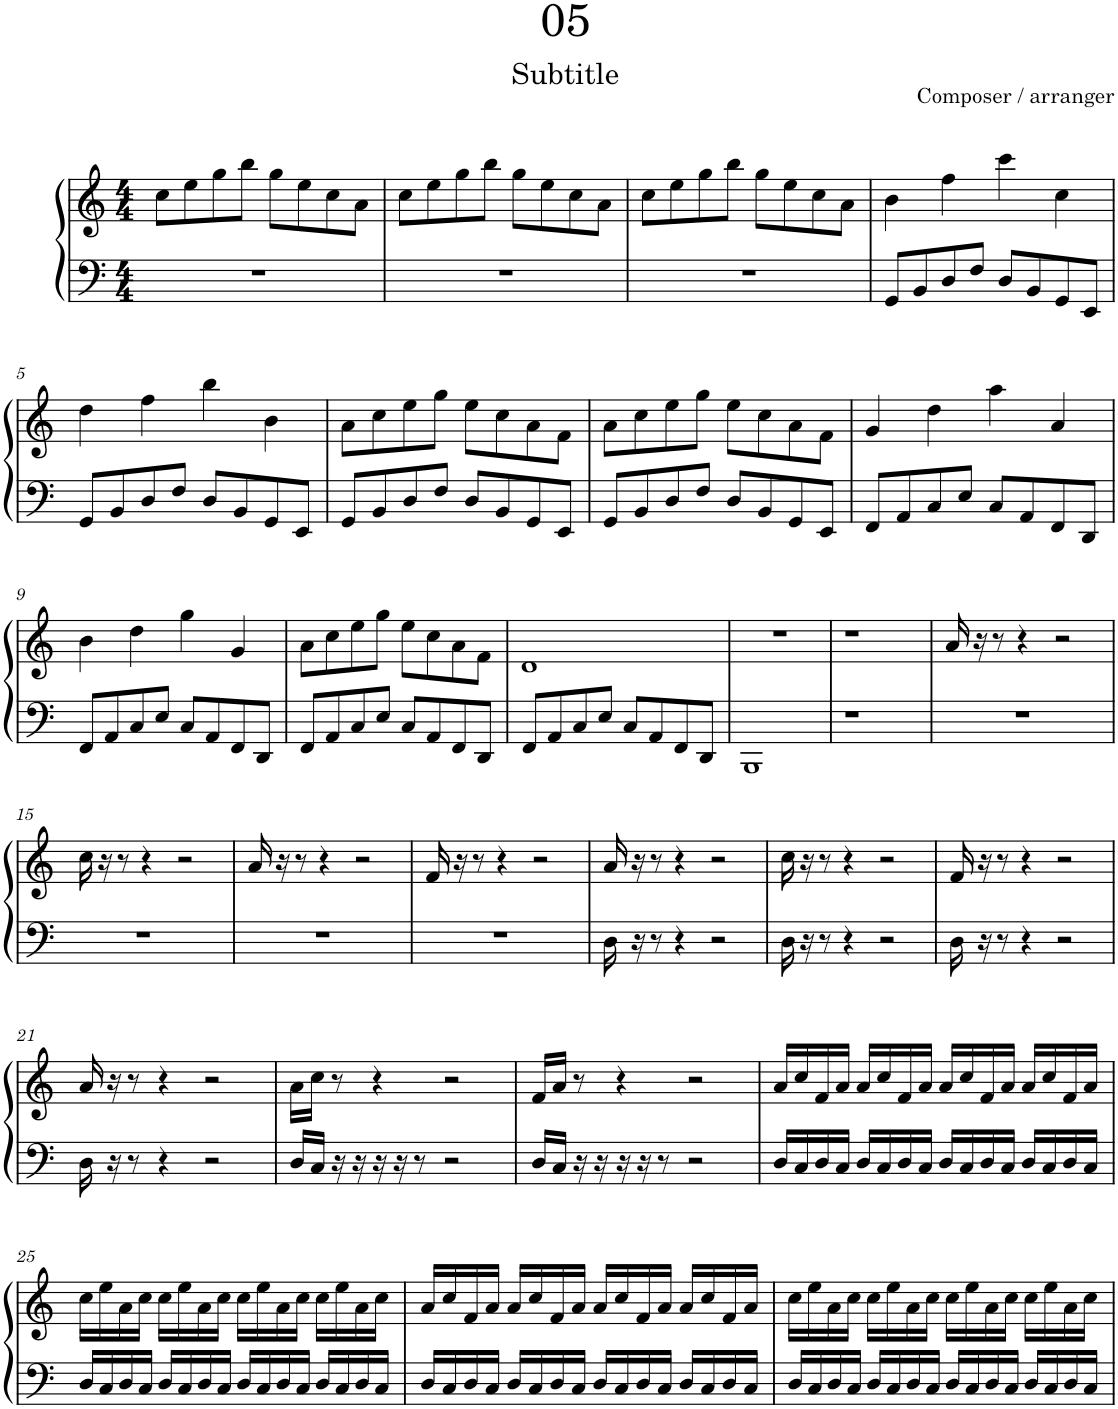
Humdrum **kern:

**kern	**kern
*part1	*part1
*staff2	*staff1
*I"Piano	*
*I'Pno.	*
*clefF4	*clefG2
*k[]	*k[]
*M4/4	*M4/4
=1	=1
1r	8cc\L
.	8ee\
.	8gg\
.	8bb\J
.	8gg\L
.	8ee\
.	8cc\
.	8a\J
=2	=2
1r	8cc\L
.	8ee\
.	8gg\
.	8bb\J
.	8gg\L
.	8ee\
.	8cc\
.	8a\J
=3	=3
1r	8cc\L
.	8ee\
.	8gg\
.	8bb\J
.	8gg\L
.	8ee\
.	8cc\
.	8a\J
=4	=4
8GG/L	4b\
8BB/	.
8D/	4ff\
8F/J	.
8D/L	4ccc\
8BB/	.
8GG/	4cc\
8EE/J	.
!!LO:LB:g=z
=5	=5
8GG/L	4dd\
8BB/	.
8D/	4ff\
8F/J	.
8D/L	4bb\
8BB/	.
8GG/	4b\
8EE/J	.
=6	=6
8GG/L	8a\L
8BB/	8cc\
8D/	8ee\
8F/J	8gg\J
8D/L	8ee\L
8BB/	8cc\
8GG/	8a\
8EE/J	8f\J
=7	=7
8GG/L	8a\L
8BB/	8cc\
8D/	8ee\
8F/J	8gg\J
8D/L	8ee\L
8BB/	8cc\
8GG/	8a\
8EE/J	8f\J
=8	=8
8FF/L	4g/
8AA/	.
8C/	4dd\
8E/J	.
8C/L	4aa\
8AA/	.
8FF/	4a/
8DD/J	.
!!LO:LB:g=z
=9	=9
8FF/L	4b\
8AA/	.
8C/	4dd\
8E/J	.
8C/L	4gg\
8AA/	.
8FF/	4g/
8DD/J	.
=10	=10
8FF/L	8a\L
8AA/	8cc\
8C/	8ee\
8E/J	8gg\J
8C/L	8ee\L
8AA/	8cc\
8FF/	8a\
8DD/J	8f\J
=11	=11
8FF/L	1d
8AA/	.
8C/	.
8E/J	.
8C/L	.
8AA/	.
8FF/	.
8DD/J	.
=12	=12
1BBB	1r
=13	=13
1r	1r
=14	=14
1r	16a/
.	16r
.	8r
.	4r
.	2r
!!LO:LB:g=z
=15	=15
1r	16cc\
.	16r
.	8r
.	4r
.	2r
=16	=16
1r	16a/
.	16r
.	8r
.	4r
.	2r
=17	=17
1r	16f/
.	16r
.	8r
.	4r
.	2r
=18	=18
16D\	16a/
16r	16r
8r	8r
4r	4r
2r	2r
=19	=19
16D\	16cc\
16r	16r
8r	8r
4r	4r
2r	2r
=20	=20
16D\	16f/
16r	16r
8r	8r
4r	4r
2r	2r
!!LO:LB:g=z
=21	=21
16D\	16a/
16r	16r
8r	8r
4r	4r
2r	2r
=22	=22
16D/LL	16a\LL
16C/JJ	16cc\JJ
16r	8r
16r	.
16r	4r
16r	.
8r	.
2r	2r
=23	=23
16D/LL	16f/LL
16C/JJ	16a/JJ
16r	8r
16r	.
16r	4r
16r	.
8r	.
2r	2r
=24	=24
16D/LL	16a/LL
16C/	16cc/
16D/	16f/
16C/JJ	16a/JJ
16D/LL	16a/LL
16C/	16cc/
16D/	16f/
16C/JJ	16a/JJ
16D/LL	16a/LL
16C/	16cc/
16D/	16f/
16C/JJ	16a/JJ
16D/LL	16a/LL
16C/	16cc/
16D/	16f/
16C/JJ	16a/JJ
!!LO:LB:g=z
=25	=25
16D/LL	16cc\LL
16C/	16ee\
16D/	16a\
16C/JJ	16cc\JJ
16D/LL	16cc\LL
16C/	16ee\
16D/	16a\
16C/JJ	16cc\JJ
16D/LL	16cc\LL
16C/	16ee\
16D/	16a\
16C/JJ	16cc\JJ
16D/LL	16cc\LL
16C/	16ee\
16D/	16a\
16C/JJ	16cc\JJ
=26	=26
16D/LL	16a/LL
16C/	16cc/
16D/	16f/
16C/JJ	16a/JJ
16D/LL	16a/LL
16C/	16cc/
16D/	16f/
16C/JJ	16a/JJ
16D/LL	16a/LL
16C/	16cc/
16D/	16f/
16C/JJ	16a/JJ
16D/LL	16a/LL
16C/	16cc/
16D/	16f/
16C/JJ	16a/JJ
=27	=27
16D/LL	16cc\LL
16C/	16ee\
16D/	16a\
16C/JJ	16cc\JJ
16D/LL	16cc\LL
16C/	16ee\
16D/	16a\
16C/JJ	16cc\JJ
16D/LL	16cc\LL
16C/	16ee\
16D/	16a\
16C/JJ	16cc\JJ
16D/LL	16cc\LL
16C/	16ee\
16D/	16a\
16C/JJ	16cc\JJ
=	=
*-	*-
